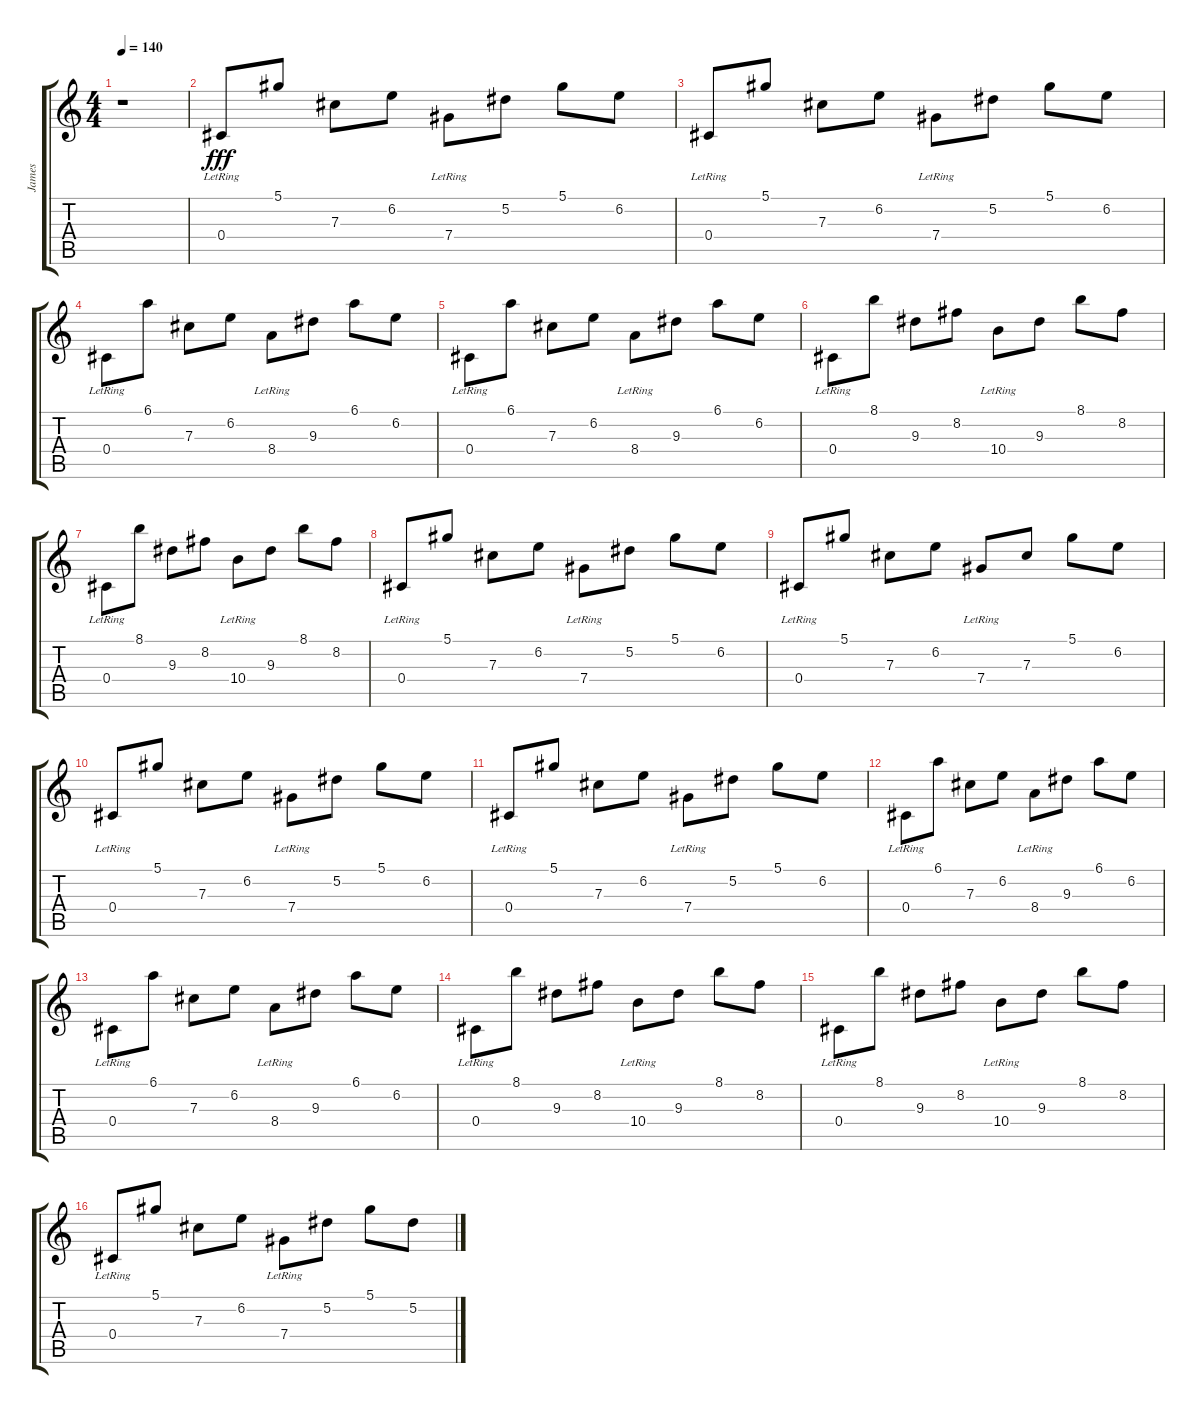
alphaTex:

\track ("James" "James") {instrument electricguitarjazz}
\staff {score tabs}
\tuning (Eb4 Bb3 Gb3 Db3 Ab2 Eb2) {hide}
\ts (4 4)
\tempo 140
\clef g2
\ks c
r.1{dy fff instrument electricguitarjazz} |
0.4{lr}.8 5.1.8 7.3.8 6.2.8 7.4{lr}.8 5.2.8 5.1.8 6.2.8 |
0.4{lr}.8 5.1.8 7.3.8 6.2.8 7.4{lr}.8 5.2.8 5.1.8 6.2.8 |
0.4{lr}.8 6.1.8 7.3.8 6.2.8 8.4{lr}.8 9.3.8 6.1.8 6.2.8 |
0.4{lr}.8 6.1.8 7.3.8 6.2.8 8.4{lr}.8 9.3.8 6.1.8 6.2.8 |
0.4{lr}.8 8.1.8 9.3.8 8.2.8 10.4{lr}.8 9.3.8 8.1.8 8.2.8 |
0.4{lr}.8 8.1.8 9.3.8 8.2.8 10.4{lr}.8 9.3.8 8.1.8 8.2.8 |
0.4{lr}.8 5.1.8 7.3.8 6.2.8 7.4{lr}.8 5.2.8 5.1.8 6.2.8 |
0.4{lr}.8 5.1.8 7.3.8 6.2.8 7.4{lr}.8 7.3.8 5.1.8 6.2.8 |
0.4{lr}.8 5.1.8 7.3.8 6.2.8 7.4{lr}.8 5.2.8 5.1.8 6.2.8 |
0.4{lr}.8 5.1.8 7.3.8 6.2.8 7.4{lr}.8 5.2.8 5.1.8 6.2.8 |
0.4{lr}.8 6.1.8 7.3.8 6.2.8 8.4{lr}.8 9.3.8 6.1.8 6.2.8 |
0.4{lr}.8 6.1.8 7.3.8 6.2.8 8.4{lr}.8 9.3.8 6.1.8 6.2.8 |
0.4{lr}.8 8.1.8 9.3.8 8.2.8 10.4{lr}.8 9.3.8 8.1.8 8.2.8 |
0.4{lr}.8 8.1.8 9.3.8 8.2.8 10.4{lr}.8 9.3.8 8.1.8 8.2.8 |
0.4{lr}.8 5.1.8 7.3.8 6.2.8 7.4{lr}.8 5.2.8 5.1.8 5.2.8
